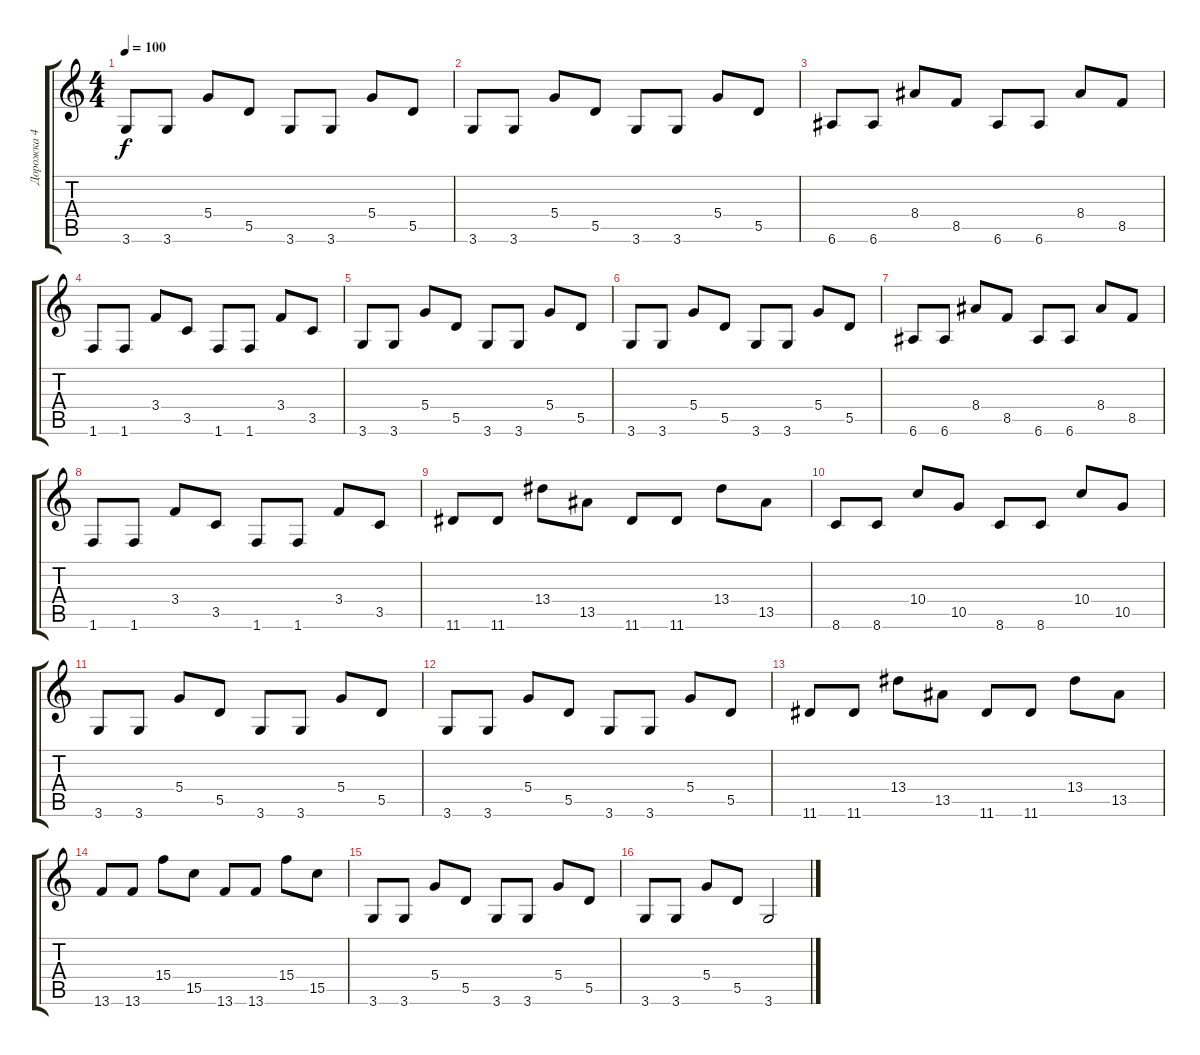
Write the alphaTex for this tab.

\track ("Дорожка 4" "Дорожка 4") {instrument distortionguitar}
\staff {score tabs}
\tuning (E4 B3 G3 D3 A2 E2) {hide}
\ts (4 4)
\tempo 100
\clef g2
\ks c
3.6.8{dy f} 3.6.8 5.4.8 5.5.8 3.6.8 3.6.8 5.4.8 5.5.8 |
3.6.8 3.6.8 5.4.8 5.5.8 3.6.8 3.6.8 5.4.8 5.5.8 |
6.6.8 6.6.8 8.4.8 8.5.8 6.6.8 6.6.8 8.4.8 8.5.8 |
1.6.8 1.6.8 3.4.8 3.5.8 1.6.8 1.6.8 3.4.8 3.5.8 |
3.6.8 3.6.8 5.4.8 5.5.8 3.6.8 3.6.8 5.4.8 5.5.8 |
3.6.8 3.6.8 5.4.8 5.5.8 3.6.8 3.6.8 5.4.8 5.5.8 |
6.6.8 6.6.8 8.4.8 8.5.8 6.6.8 6.6.8 8.4.8 8.5.8 |
1.6.8 1.6.8 3.4.8 3.5.8 1.6.8 1.6.8 3.4.8 3.5.8 |
11.6.8 11.6.8 13.4.8 13.5.8 11.6.8 11.6.8 13.4.8 13.5.8 |
8.6.8 8.6.8 10.4.8 10.5.8 8.6.8 8.6.8 10.4.8 10.5.8 |
3.6.8 3.6.8 5.4.8 5.5.8 3.6.8 3.6.8 5.4.8 5.5.8 |
3.6.8 3.6.8 5.4.8 5.5.8 3.6.8 3.6.8 5.4.8 5.5.8 |
11.6.8 11.6.8 13.4.8 13.5.8 11.6.8 11.6.8 13.4.8 13.5.8 |
13.6.8 13.6.8 15.4.8 15.5.8 13.6.8 13.6.8 15.4.8 15.5.8 |
3.6.8 3.6.8 5.4.8 5.5.8 3.6.8 3.6.8 5.4.8 5.5.8 |
3.6.8 3.6.8 5.4.8 5.5.8 3.6.2
